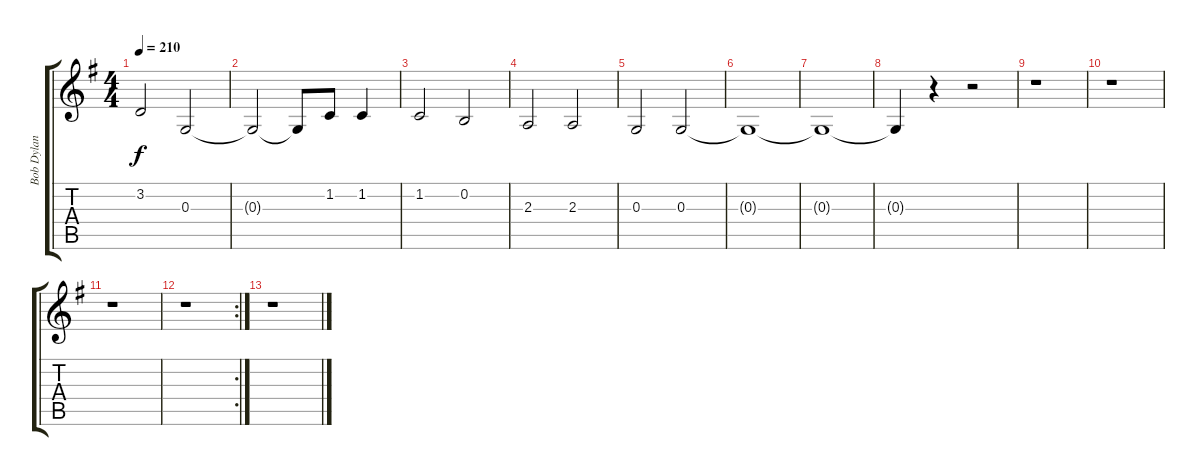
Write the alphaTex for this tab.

\track ("Bob Dylan Voice" "Bob Dylan ") {instrument reedorgan}
\staff {score tabs}
\tuning (E4 B3 G3 D3 A2 E2) {hide}
\ts (4 4)
\tempo 210
\clef g2
\ks g
3.2.2{dy f} 0.3.2 |
0.3{t}.2 0.3{t}.8 1.2.8 1.2.4 |
1.2.2 0.2.2 |
2.3.2 2.3.2 |
0.3.2 0.3.2 |
0.3{t}.1 |
0.3{t}.1 |
0.3{t}.4 r.4 r.2 |
r.1 |
r.1 |
r.1 |
\rc 2
r.1 |
r.1
